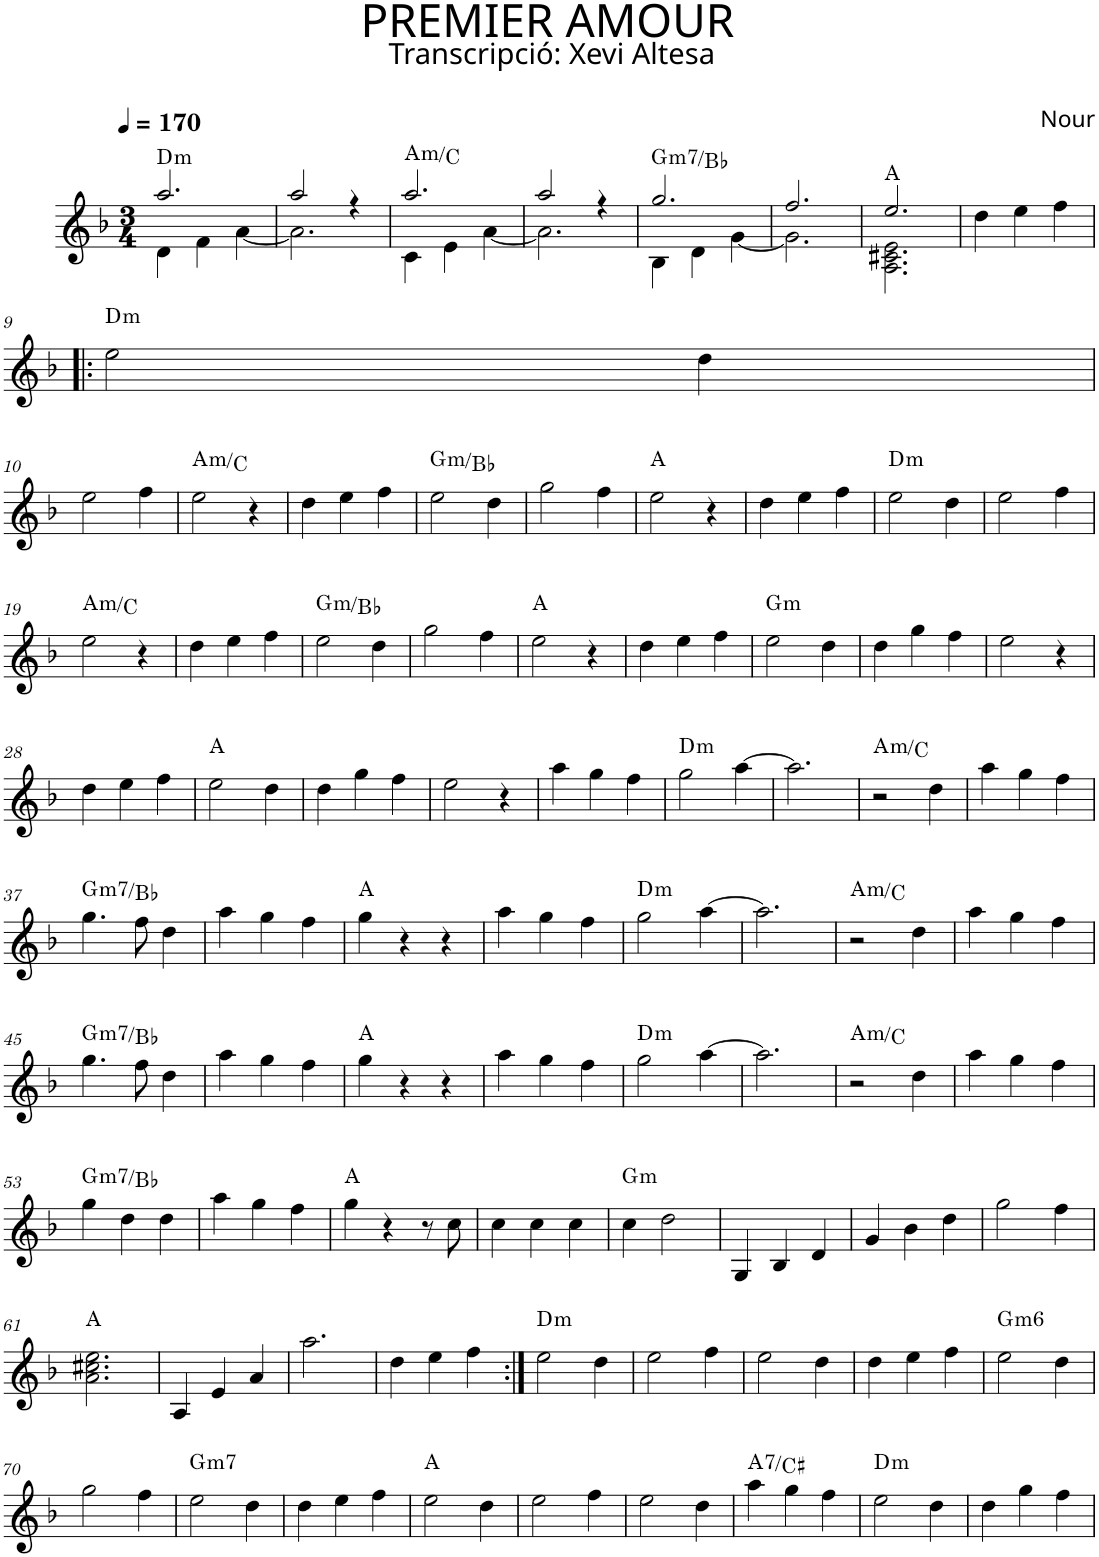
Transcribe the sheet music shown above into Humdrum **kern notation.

**kern	**harte
*part1	*part1
*staff1	*
*I"P1	*
*clefG2	*
*k[b-]	*
*d:	*
*M3/4	*
*MM170	*
=1	=1
*^	*
!	!	!LO:H:kt=m
2.aa/	4d\	D:min
.	4f\	.
.	[<4a\	.
=2	=2	=2
2aa/	2.a\]	.
4r	.	.
=3	=3	=3
!	!	!LO:H:kt=m
2.aa/	4c\	A:min/b3
.	4e\	.
.	[<4a\	.
=4	=4	=4
2aa/	2.a\]	.
4r	.	.
=5	=5	=5
!	!	!LO:H:kt=m7
2.gg/	4B-\	G:min7/b3
.	4d\	.
.	[<4g\	.
=6	=6	=6
2.ff/	2.g\]	.
=7	=7	=7
2.ee/	2.A\ 2.c#X\ 2.e\	A:maj
*v	*v	*
=8	=8
4dd\	.
4ee\	.
4ff\	.
!!LO:LB:g=z
=9!|:	=9!|:
!	!LO:H:kt=m
2ee\	D:min
4dd\	.
!!LO:LB:g=z
=10	=10
2ee\	.
4ff\	.
=11	=11
!	!LO:H:kt=m
2ee\	A:min/b3
4r	.
=12	=12
4dd\	.
4ee\	.
4ff\	.
=13	=13
!	!LO:H:kt=m
2ee\	G:min/b3
4dd\	.
=14	=14
2gg\	.
4ff\	.
=15	=15
2ee\	A:maj
4r	.
=16	=16
4dd\	.
4ee\	.
4ff\	.
=17	=17
!	!LO:H:kt=m
2ee\	D:min
4dd\	.
=18	=18
2ee\	.
4ff\	.
!!LO:LB:g=z
=19	=19
!	!LO:H:kt=m
2ee\	A:min/b3
4r	.
=20	=20
4dd\	.
4ee\	.
4ff\	.
=21	=21
!	!LO:H:kt=m
2ee\	G:min/b3
4dd\	.
=22	=22
2gg\	.
4ff\	.
=23	=23
2ee\	A:maj
4r	.
=24	=24
4dd\	.
4ee\	.
4ff\	.
=25	=25
!	!LO:H:kt=m
2ee\	G:min
4dd\	.
=26	=26
4dd\	.
4gg\	.
4ff\	.
=27	=27
2ee\	.
4r	.
!!LO:LB:g=z
=28	=28
4dd\	.
4ee\	.
4ff\	.
=29	=29
2ee\	A:maj
4dd\	.
=30	=30
4dd\	.
4gg\	.
4ff\	.
=31	=31
2ee\	.
4r	.
=32	=32
4aa\	.
4gg\	.
4ff\	.
=33	=33
!	!LO:H:kt=m
2gg\	D:min
[>4aa\	.
=34	=34
2.aa\]	.
=35	=35
!	!LO:H:kt=m
2r	A:min/b3
4dd\	.
=36	=36
4aa\	.
4gg\	.
4ff\	.
!!LO:LB:g=z
=37	=37
!	!LO:H:kt=m7
4.gg\	G:min7/b3
8ff\	.
4dd\	.
=38	=38
4aa\	.
4gg\	.
4ff\	.
=39	=39
4gg\	A:maj
4r	.
4r	.
=40	=40
4aa\	.
4gg\	.
4ff\	.
=41	=41
!	!LO:H:kt=m
2gg\	D:min
[>4aa\	.
=42	=42
2.aa\]	.
=43	=43
!	!LO:H:kt=m
2r	A:min/b3
4dd\	.
=44	=44
4aa\	.
4gg\	.
4ff\	.
!!LO:LB:g=z
=45	=45
!	!LO:H:kt=m7
4.gg\	G:min7/b3
8ff\	.
4dd\	.
=46	=46
4aa\	.
4gg\	.
4ff\	.
=47	=47
4gg\	A:maj
4r	.
4r	.
=48	=48
4aa\	.
4gg\	.
4ff\	.
=49	=49
!	!LO:H:kt=m
2gg\	D:min
[>4aa\	.
=50	=50
2.aa\]	.
=51	=51
!	!LO:H:kt=m
2r	A:min/b3
4dd\	.
=52	=52
4aa\	.
4gg\	.
4ff\	.
!!LO:LB:g=z
=53	=53
!	!LO:H:kt=m7
4gg\	G:min7/b3
4dd\	.
4dd\	.
=54	=54
4aa\	.
4gg\	.
4ff\	.
=55	=55
4gg\	A:maj
4r	.
8r	.
8cc\	.
=56	=56
4cc\	.
4cc\	.
4cc\	.
=57	=57
!	!LO:H:kt=m
4cc\	G:min
2dd\	.
=58	=58
4G/	.
4B-/	.
4d/	.
=59	=59
4g/	.
4b-\	.
4dd\	.
=60	=60
2gg\	.
4ff\	.
!!LO:LB:g=z
=61	=61
2.a\ 2.cc#X\ 2.ee\	A:maj
=62	=62
4A/	.
4e/	.
4a/	.
=63	=63
2.aa\	.
=64	=64
4dd\	.
4ee\	.
4ff\	.
=65:|!	=65:|!
!	!LO:H:kt=m
2ee\	D:min
4dd\	.
=66	=66
2ee\	.
4ff\	.
=67	=67
2ee\	.
4dd\	.
=68	=68
4dd\	.
4ee\	.
4ff\	.
=69	=69
!	!LO:H:kt=m6
2ee\	G:min6
4dd\	.
!!LO:LB:g=z
=70	=70
2gg\	.
4ff\	.
=71	=71
!	!LO:H:kt=m7
2ee\	G:min7
4dd\	.
=72	=72
4dd\	.
4ee\	.
4ff\	.
=73	=73
2ee\	A:maj
4dd\	.
=74	=74
2ee\	.
4ff\	.
=75	=75
2ee\	.
4dd\	.
=76	=76
!	!LO:H:kt=7
4aa\	A:7/3
4gg\	.
4ff\	.
=77	=77
!	!LO:H:kt=m
2ee\	D:min
4dd\	.
=78	=78
4dd\	.
4gg\	.
4ff\	.
=	=
*-	*-
